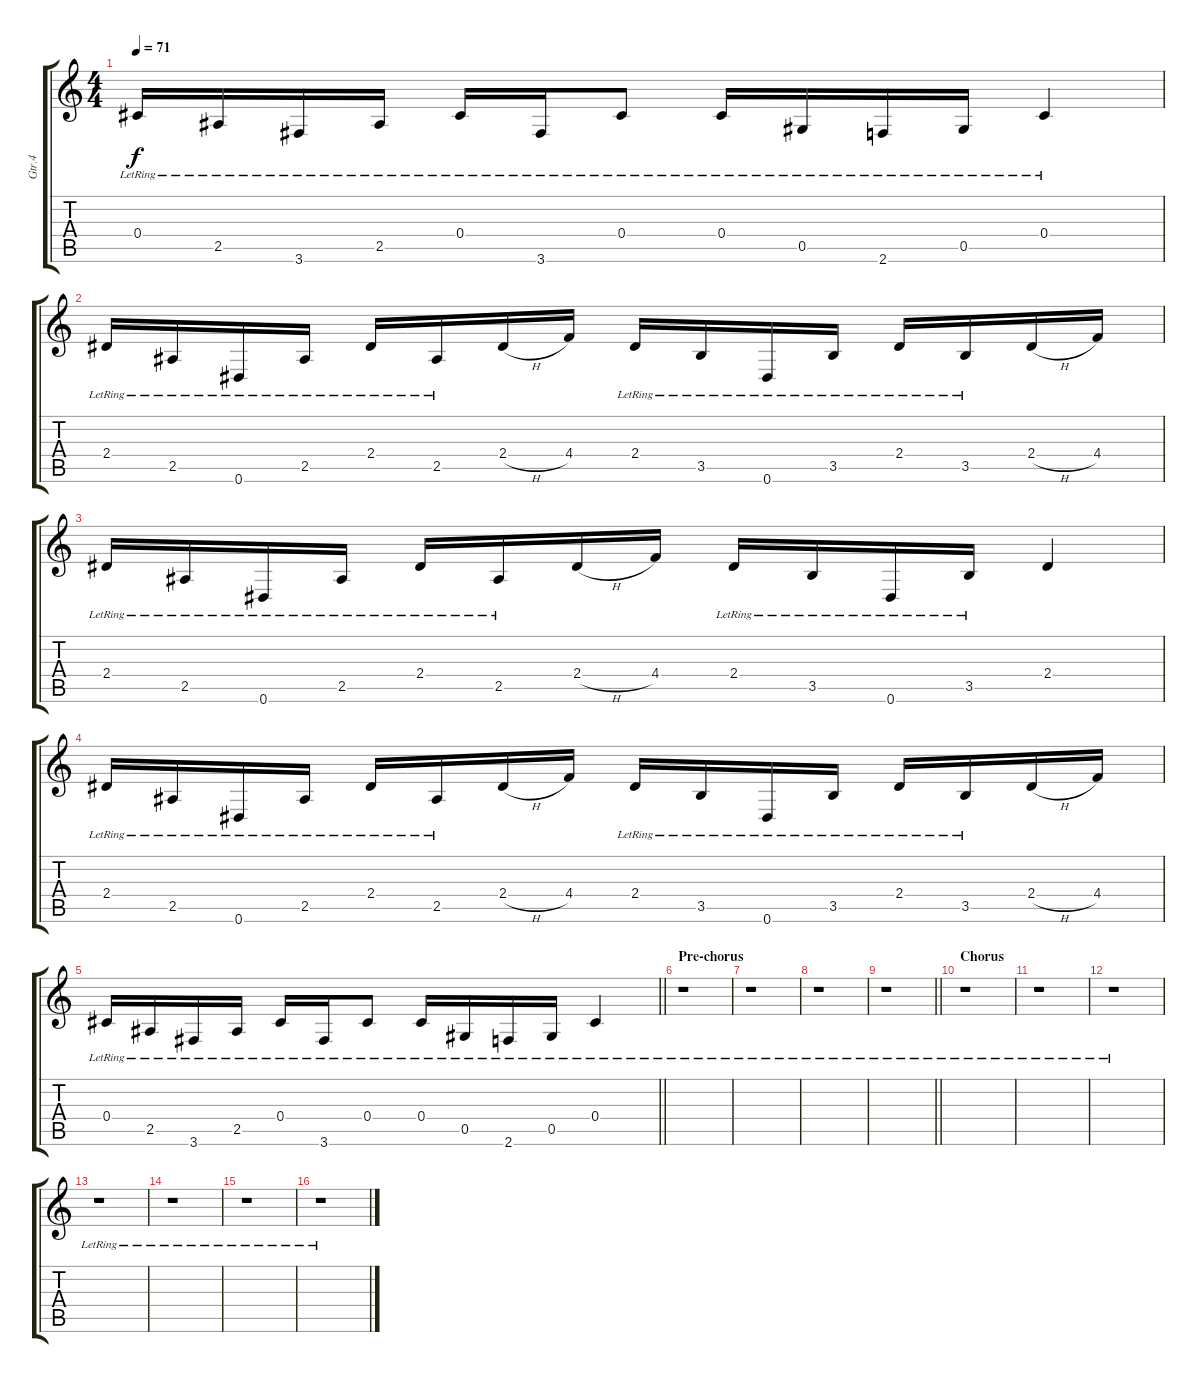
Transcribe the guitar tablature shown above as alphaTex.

\track ("Gtr.4" "Gtr.4") {instrument acousticguitarsteel}
\staff {score tabs}
\tuning (Eb4 Bb3 Gb3 Db3 Ab2 Eb2) {hide}
\ts (4 4)
\tempo 71
\clef g2
\ks c
0.4{lr}.16{dy f} 2.5{lr}.16 3.6{lr}.16 2.5{lr}.16 0.4{lr}.16 3.6{lr}.16 0.4{lr}.8 0.4{lr}.16 0.5{lr}.16 2.6{lr}.16 0.5{lr}.16 0.4{lr}.4 |
2.4{lr}.16 2.5{lr}.16 0.6{lr}.16 2.5{lr}.16 2.4{lr}.16 2.5{lr}.16 2.4{h}.16 4.4.16 2.4{lr}.16 3.5{lr}.16 0.6{lr}.16 3.5{lr}.16 2.4{lr}.16 3.5{lr}.16 2.4{h}.16 4.4.16 |
2.4{lr}.16 2.5{lr}.16 0.6{lr}.16 2.5{lr}.16 2.4{lr}.16 2.5{lr}.16 2.4{h}.16 4.4.16 2.4{lr}.16 3.5{lr}.16 0.6{lr}.16 3.5{lr}.16 2.4.4 |
2.4{lr}.16 2.5{lr}.16 0.6{lr}.16 2.5{lr}.16 2.4{lr}.16 2.5{lr}.16 2.4{h}.16 4.4.16 2.4{lr}.16 3.5{lr}.16 0.6{lr}.16 3.5{lr}.16 2.4{lr}.16 3.5{lr}.16 2.4{h}.16 4.4.16 |
\barLineRight lightlight
0.4{lr}.16 2.5{lr}.16 3.6{lr}.16 2.5{lr}.16 0.4{lr}.16 3.6{lr}.16 0.4{lr}.8 0.4{lr}.16 0.5{lr}.16 2.6{lr}.16 0.5{lr}.16 0.4{lr}.4 |
\section ("" "Pre-chorus")
r.1 |
r.1 |
r.1 |
\barLineRight lightlight
r.1 |
\section ("" "Chorus")
r.1 |
r.1 |
r.1 |
r.1 |
r.1 |
r.1 |
r.1
